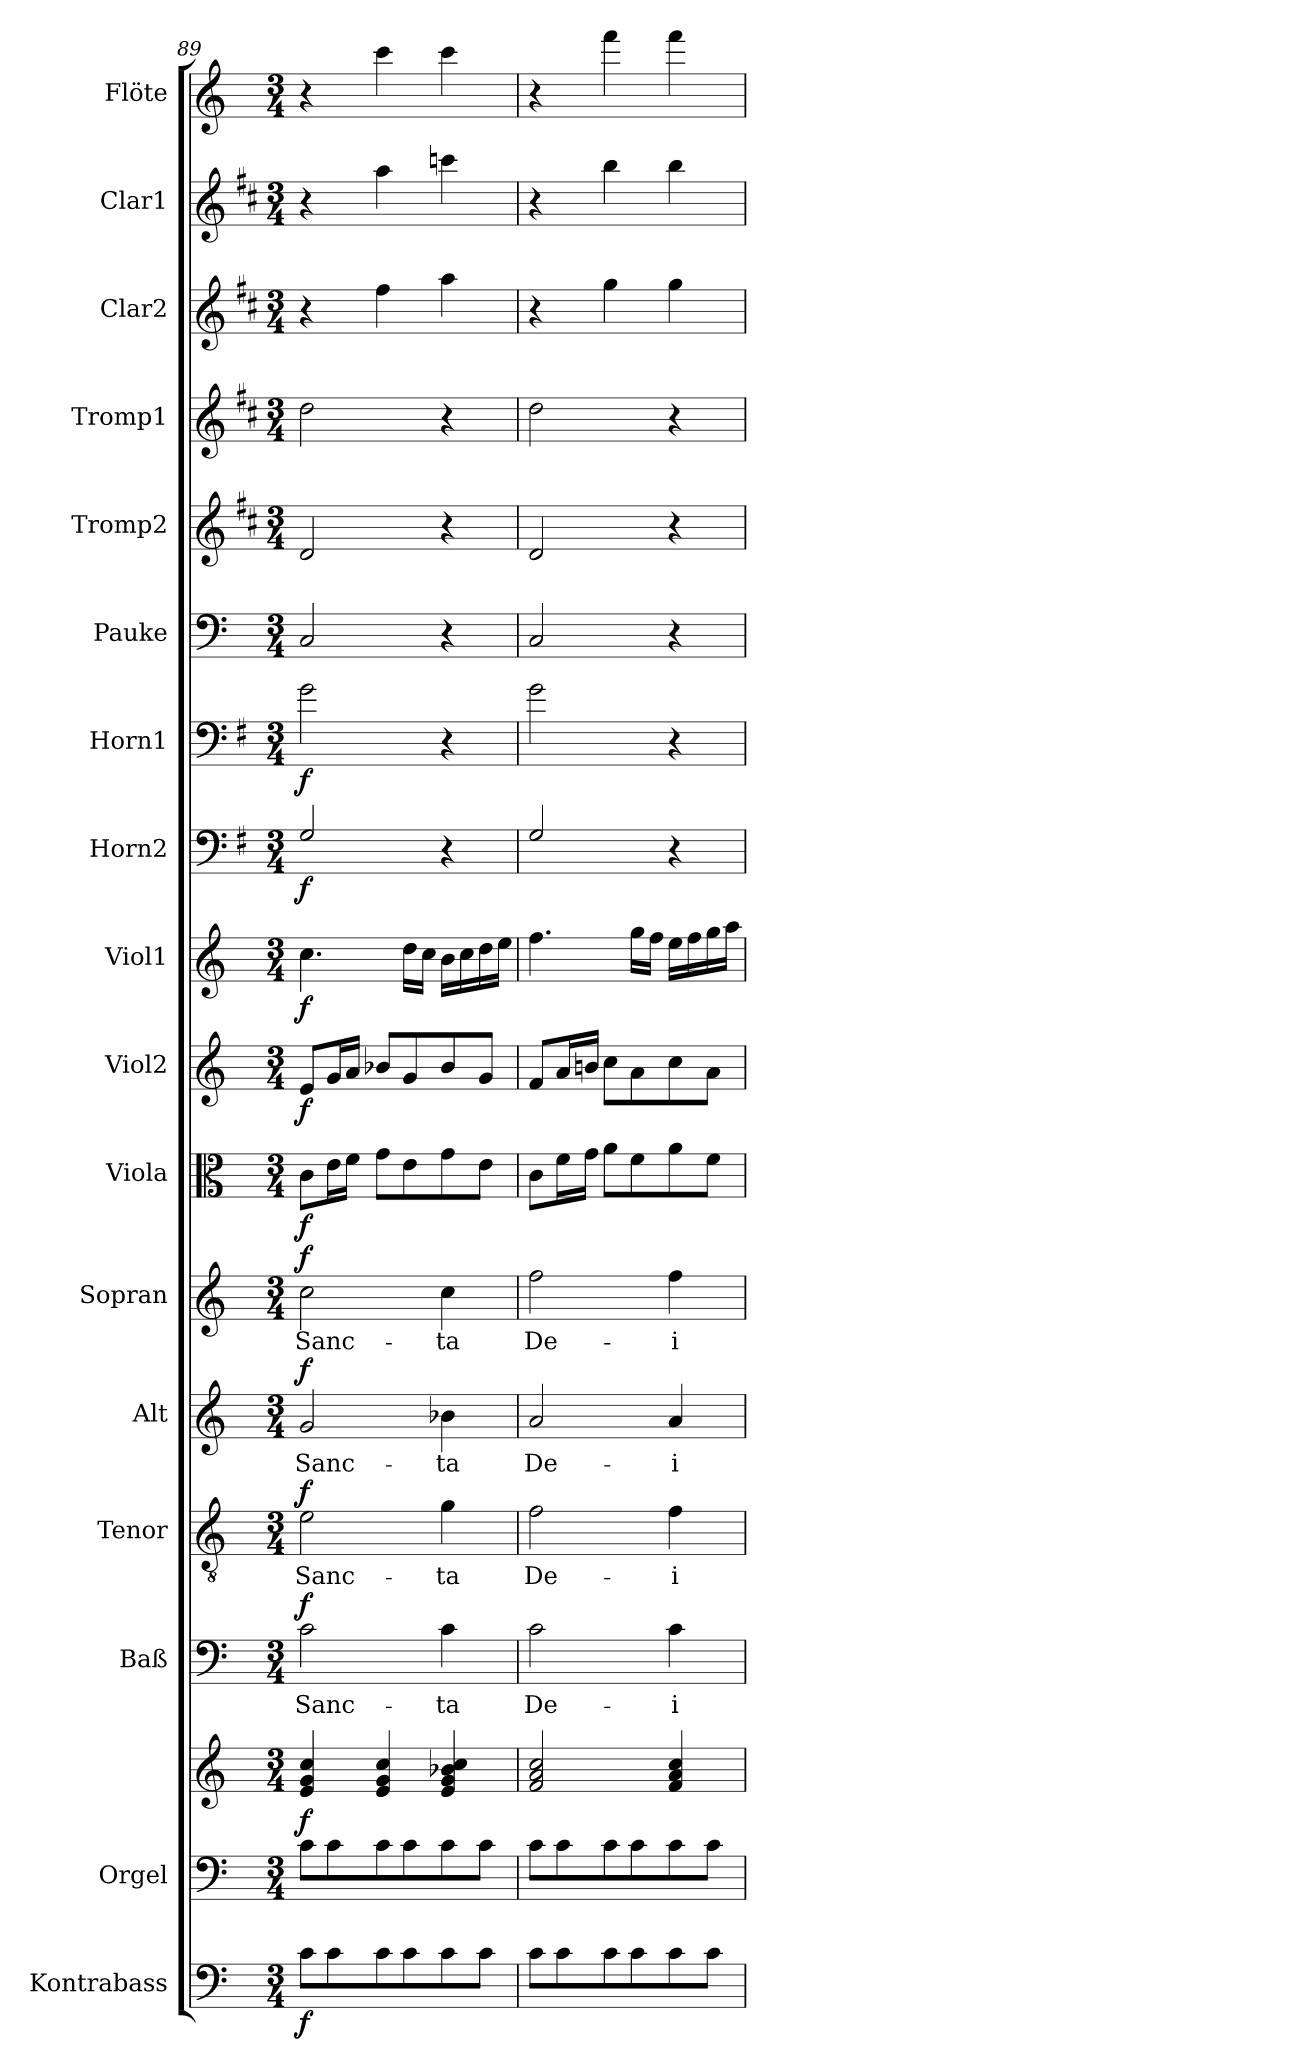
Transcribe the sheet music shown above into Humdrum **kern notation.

**kern	**dynam	**kern	**kern	**dynam	**kern	**text	**dynam	**kern	**text	**dynam	**kern	**text	**dynam	**kern	**text	**dynam	**kern	**dynam	**kern	**dynam	**kern	**dynam	**kern	**dynam	**kern	**dynam	**kern	**kern	**kern	**kern	**kern	**kern
*part17	*part17	*part16	*part16	*part16	*part15	*part15	*part15	*part14	*part14	*part14	*part13	*part13	*part13	*part12	*part12	*part12	*part11	*part11	*part10	*part10	*part9	*part9	*part8	*part8	*part7	*part7	*part6	*part5	*part4	*part3	*part2	*part1
*staff18	*staff18	*staff17	*staff16	*staff16/17	*staff15	*staff15	*staff15	*staff14	*staff14	*staff14	*staff13	*staff13	*staff13	*staff12	*staff12	*staff12	*staff11	*staff11	*staff10	*staff10	*staff9	*staff9	*staff8	*staff8	*staff7	*staff7	*staff6	*staff5	*staff4	*staff3	*staff2	*staff1
*I"Kontrabass	*	*I"Orgel	*	*	*I"Baß	*	*	*I"Tenor	*	*	*I"Alt	*	*	*I"Sopran	*	*	*I"Viola	*	*I"Viol2	*	*I"Viol1	*	*I"Horn2	*	*I"Horn1	*	*I"Pauke	*I"Tromp2	*I"Tromp1	*I"Clar2	*I"Clar1	*I"Flöte
*I'Kb	*	*	*	*	*I'B	*	*	*I'T	*	*	*I'A	*	*	*I'S	*	*	*I'Vla	*	*I'Vl2	*	*I'Vl1	*	*I'Hr2	*	*I'Hr1	*	*I'Pk	*I'Tr2	*I'Tr1	*I'Cl2	*I'Cl1	*I'Fl
*clefF4	*	*clefF4	*clefG2	*	*clefF4	*	*	*clefGv2	*	*	*clefG2	*	*	*clefG2	*	*	*clefC3	*	*clefG2	*	*clefG2	*	*clefF4	*	*clefF4	*	*clefF4	*clefG2	*clefG2	*clefG2	*clefG2	*clefG2
*ITrd7c12	*	*	*	*	*	*	*	*	*	*	*	*	*	*	*	*	*	*	*	*	*	*	*ITrd4c7	*	*ITrd4c7	*	*	*ITrd1c2	*ITrd1c2	*ITrd1c2	*ITrd1c2	*
*k[]	*	*k[]	*k[]	*	*k[]	*	*	*k[]	*	*	*k[]	*	*	*k[]	*	*	*k[]	*	*k[]	*	*k[]	*	*k[]	*	*k[]	*	*k[]	*k[]	*k[]	*k[]	*k[]	*k[]
*C:	*	*C:	*C:	*	*C:	*	*	*C:	*	*	*C:	*	*	*C:	*	*	*C:	*	*C:	*	*C:	*	*C:	*	*C:	*	*C:	*C:	*C:	*C:	*C:	*C:
*M3/4	*	*M3/4	*M3/4	*	*M3/4	*	*	*M3/4	*	*	*M3/4	*	*	*M3/4	*	*	*M3/4	*	*M3/4	*	*M3/4	*	*M3/4	*	*M3/4	*	*M3/4	*M3/4	*M3/4	*M3/4	*M3/4	*M3/4
=89	=89	=89	=89	=89	=89	=89	=89	=89	=89	=89	=89	=89	=89	=89	=89	=89	=89	=89	=89	=89	=89	=89	=89	=89	=89	=89	=89	=89	=89	=89	=89	=89
!	!LO:DY:b	!	!	!LO:DY:a=2	!	!LO:LY:b	!LO:DY:a	!	!LO:LY:b	!LO:DY:a	!	!LO:LY:b	!LO:DY:a	!	!LO:LY:b	!LO:DY:a	!	!LO:DY:b	!	!LO:DY:b	!	!LO:DY:b	!	!LO:DY:b	!	!LO:DY:b	!	!	!	!	!	!
8C\L	f	8c\L	4e/ 4g/ 4cc/	f	2c\	Sanc-	f	2e\	Sanc-	f	2g/	Sanc-	f	2cc\	Sanc-	f	8c\L	f	8e/L	f	4.cc\	f	2C/	f	2c\	f	2C/	2c/	2cc\	4r	4r	4r
8C\	.	8c\	.	.	.	.	.	.	.	.	.	.	.	.	.	.	16e\L	.	16g/L	.	.	.	.	.	.	.	.	.	.	.	.	.
.	.	.	.	.	.	.	.	.	.	.	.	.	.	.	.	.	16f\JJ	.	16a/JJ	.	.	.	.	.	.	.	.	.	.	.	.	.
8C\	.	8c\	4e/ 4g/ 4cc/	.	.	.	.	.	.	.	.	.	.	.	.	.	8g\L	.	8b-X/L	.	.	.	.	.	.	.	.	.	.	4ee\	4gg\	4ccc\
8C\	.	8c\	.	.	.	.	.	.	.	.	.	.	.	.	.	.	8e\	.	8g/	.	16dd\LL	.	.	.	.	.	.	.	.	.	.	.
.	.	.	.	.	.	.	.	.	.	.	.	.	.	.	.	.	.	.	.	.	16cc\JJ	.	.	.	.	.	.	.	.	.	.	.
!	!	!	!	!	!	!LO:LY:b	!	!	!LO:LY:b	!	!	!LO:LY:b	!	!	!LO:LY:b	!	!	!	!	!	!	!	!	!	!	!	!	!	!	!	!	!
8C\	.	8c\	4e/ 4g/ 4b-X/ 4cc/	.	4c\	-ta	.	4g\	-ta	.	4b-X\	-ta	.	4cc\	-ta	.	8g\	.	8b-/	.	16b\LL	.	4r	.	4r	.	4r	4r	4r	4gg\	4bb-X\	4ccc\
.	.	.	.	.	.	.	.	.	.	.	.	.	.	.	.	.	.	.	.	.	16cc\	.	.	.	.	.	.	.	.	.	.	.
8C\J	.	8c\J	.	.	.	.	.	.	.	.	.	.	.	.	.	.	8e\J	.	8g/J	.	16dd\	.	.	.	.	.	.	.	.	.	.	.
.	.	.	.	.	.	.	.	.	.	.	.	.	.	.	.	.	.	.	.	.	16ee\JJ	.	.	.	.	.	.	.	.	.	.	.
=90	=90	=90	=90	=90	=90	=90	=90	=90	=90	=90	=90	=90	=90	=90	=90	=90	=90	=90	=90	=90	=90	=90	=90	=90	=90	=90	=90	=90	=90	=90	=90	=90
!	!	!	!	!	!	!LO:LY:b	!	!	!LO:LY:b	!	!	!LO:LY:b	!	!	!LO:LY:b	!	!	!	!	!	!	!	!	!	!	!	!	!	!	!	!	!
8C\L	.	8c\L	2f/ 2a/ 2cc/	.	2c\	De-	.	2f\	De-	.	2a/	De-	.	2ff\	De-	.	8c\L	.	8f/L	.	4.ff\	.	2C/	.	2c\	.	2C/	2c/	2cc\	4r	4r	4r
8C\	.	8c\	.	.	.	.	.	.	.	.	.	.	.	.	.	.	16f\L	.	16a/L	.	.	.	.	.	.	.	.	.	.	.	.	.
.	.	.	.	.	.	.	.	.	.	.	.	.	.	.	.	.	16g\JJ	.	16bn/JJ	.	.	.	.	.	.	.	.	.	.	.	.	.
8C\	.	8c\	.	.	.	.	.	.	.	.	.	.	.	.	.	.	8a\L	.	8cc\L	.	.	.	.	.	.	.	.	.	.	4ff\	4aa\	4fff\
8C\	.	8c\	.	.	.	.	.	.	.	.	.	.	.	.	.	.	8f\	.	8a\	.	16gg\LL	.	.	.	.	.	.	.	.	.	.	.
.	.	.	.	.	.	.	.	.	.	.	.	.	.	.	.	.	.	.	.	.	16ff\JJ	.	.	.	.	.	.	.	.	.	.	.
!	!	!	!	!	!	!LO:LY:b	!	!	!LO:LY:b	!	!	!LO:LY:b	!	!	!LO:LY:b	!	!	!	!	!	!	!	!	!	!	!	!	!	!	!	!	!
8C\	.	8c\	4f/ 4a/ 4cc/	.	4c\	-i	.	4f\	-i	.	4a/	-i	.	4ff\	-i	.	8a\	.	8cc\	.	16ee\LL	.	4r	.	4r	.	4r	4r	4r	4ff\	4aa\	4fff\
.	.	.	.	.	.	.	.	.	.	.	.	.	.	.	.	.	.	.	.	.	16ff\	.	.	.	.	.	.	.	.	.	.	.
8C\J	.	8c\J	.	.	.	.	.	.	.	.	.	.	.	.	.	.	8f\J	.	8a\J	.	16gg\	.	.	.	.	.	.	.	.	.	.	.
.	.	.	.	.	.	.	.	.	.	.	.	.	.	.	.	.	.	.	.	.	16aa\JJ	.	.	.	.	.	.	.	.	.	.	.
=	=	=	=	=	=	=	=	=	=	=	=	=	=	=	=	=	=	=	=	=	=	=	=	=	=	=	=	=	=	=	=	=
*-	*-	*-	*-	*-	*-	*-	*-	*-	*-	*-	*-	*-	*-	*-	*-	*-	*-	*-	*-	*-	*-	*-	*-	*-	*-	*-	*-	*-	*-	*-	*-	*-
